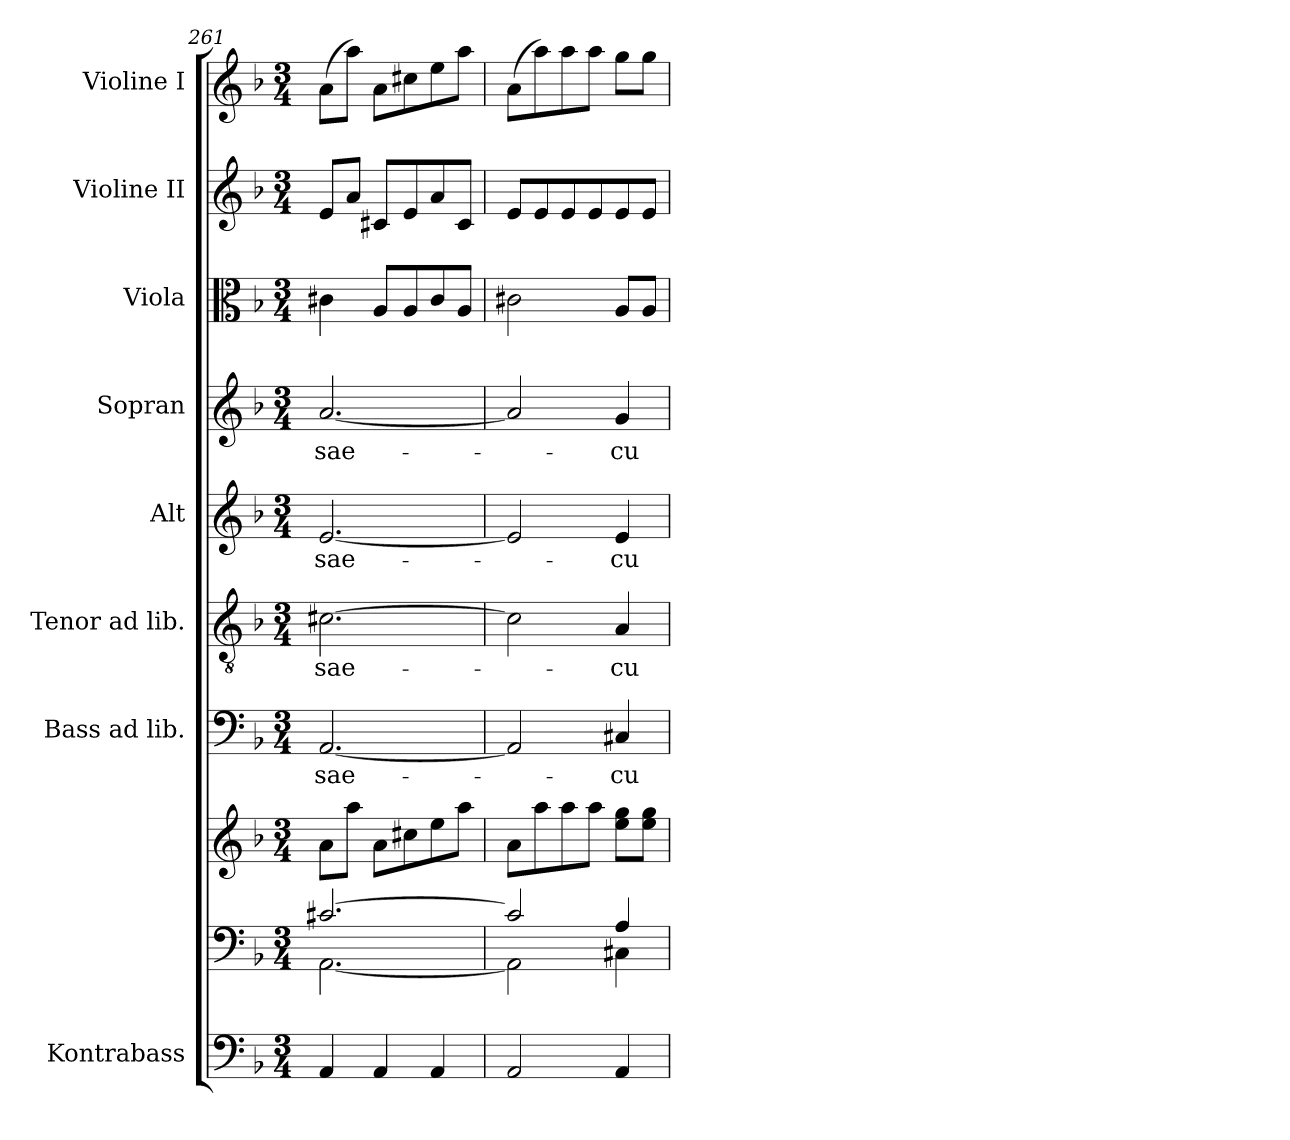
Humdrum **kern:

**kern	**kern	**kern	**kern	**text	**kern	**text	**kern	**text	**kern	**text	**kern	**kern	**kern
*part9	*part8	*part8	*part7	*part7	*part6	*part6	*part5	*part5	*part4	*part4	*part3	*part2	*part1
*staff10	*staff9	*staff8	*staff7	*staff7	*staff6	*staff6	*staff5	*staff5	*staff4	*staff4	*staff3	*staff2	*staff1
*I"Kontrabass	*	*	*I"Bass ad lib.	*	*I"Tenor ad lib.	*	*I"Alt	*	*I"Sopran	*	*I"Viola	*I"Violine II	*I"Violine I
*I'Kb.	*	*	*I'B.	*	*I'T.	*	*I'A.	*	*I'S.	*	*I'Vla.	*I'Vl. II	*I'Vl. I
!!LO:PB:g=z
*clefF4	*clefF4	*clefG2	*clefF4	*	*clefGv2	*	*clefG2	*	*clefG2	*	*clefC3	*clefG2	*clefG2
*ITrd7c12	*	*	*	*	*	*	*	*	*	*	*	*	*
*k[b-]	*k[b-]	*k[b-]	*k[b-]	*	*k[b-]	*	*k[b-]	*	*k[b-]	*	*k[b-]	*k[b-]	*k[b-]
*F:	*F:	*F:	*F:	*	*F:	*	*F:	*	*F:	*	*F:	*F:	*F:
*M3/4	*M3/4	*M3/4	*M3/4	*	*M3/4	*	*M3/4	*	*M3/4	*	*M3/4	*M3/4	*M3/4
=261	=261	=261	=261	=261	=261	=261	=261	=261	=261	=261	=261	=261	=261
*	*^	*	*	*	*	*	*	*	*	*	*	*	*
!	!	!	!	!	!LO:LY:b	!	!LO:LY:b	!	!LO:LY:b	!	!LO:LY:b	!	!	!
4AAA/	[>2.c#X/	[<2.AA\	8a\L	[2.AA/	sae-	[2.c#X\	sae-	[2.e/	sae-	[2.a/	sae-	4c#X\	8e/L	(>8a\L
.	.	.	8aa\J	.	.	.	.	.	.	.	.	.	8a/J	8aa\J)
4AAA/	.	.	8a\L	.	.	.	.	.	.	.	.	8A/L	8c#X/L	8a\L
.	.	.	8cc#X\	.	.	.	.	.	.	.	.	8A/	8e/	8cc#X\
4AAA/	.	.	8ee\	.	.	.	.	.	.	.	.	8c#/	8a/	8ee\
.	.	.	8aa\J	.	.	.	.	.	.	.	.	8A/J	8c#/J	8aa\J
=262	=262	=262	=262	=262	=262	=262	=262	=262	=262	=262	=262	=262	=262	=262
2AAA/	2c#/]	2AA\]	8a\L	2AA/]	.	2c#\]	.	2e/]	.	2a/]	.	2c#X\	8e/L	(>8a\L
.	.	.	8aa\	.	.	.	.	.	.	.	.	.	8e/	8aa\)
.	.	.	8aa\	.	.	.	.	.	.	.	.	.	8e/	8aa\
.	.	.	8aa\J	.	.	.	.	.	.	.	.	.	8e/	8aa\J
!	!	!	!	!	!LO:LY:b	!	!LO:LY:b	!	!LO:LY:b	!	!LO:LY:b	!	!	!
4AAA/	4A/	4C#X\	8ee\ 8gg\L	4C#X/	-cu-	4A/	-cu-	4e/	-cu-	4g/	-cu-	8A/L	8e/	8gg\L
.	.	.	8ee\ 8gg\J	.	.	.	.	.	.	.	.	8A/J	8e/J	8gg\J
*	*v	*v	*	*	*	*	*	*	*	*	*	*	*	*
=	=	=	=	=	=	=	=	=	=	=	=	=	=
*-	*-	*-	*-	*-	*-	*-	*-	*-	*-	*-	*-	*-	*-
